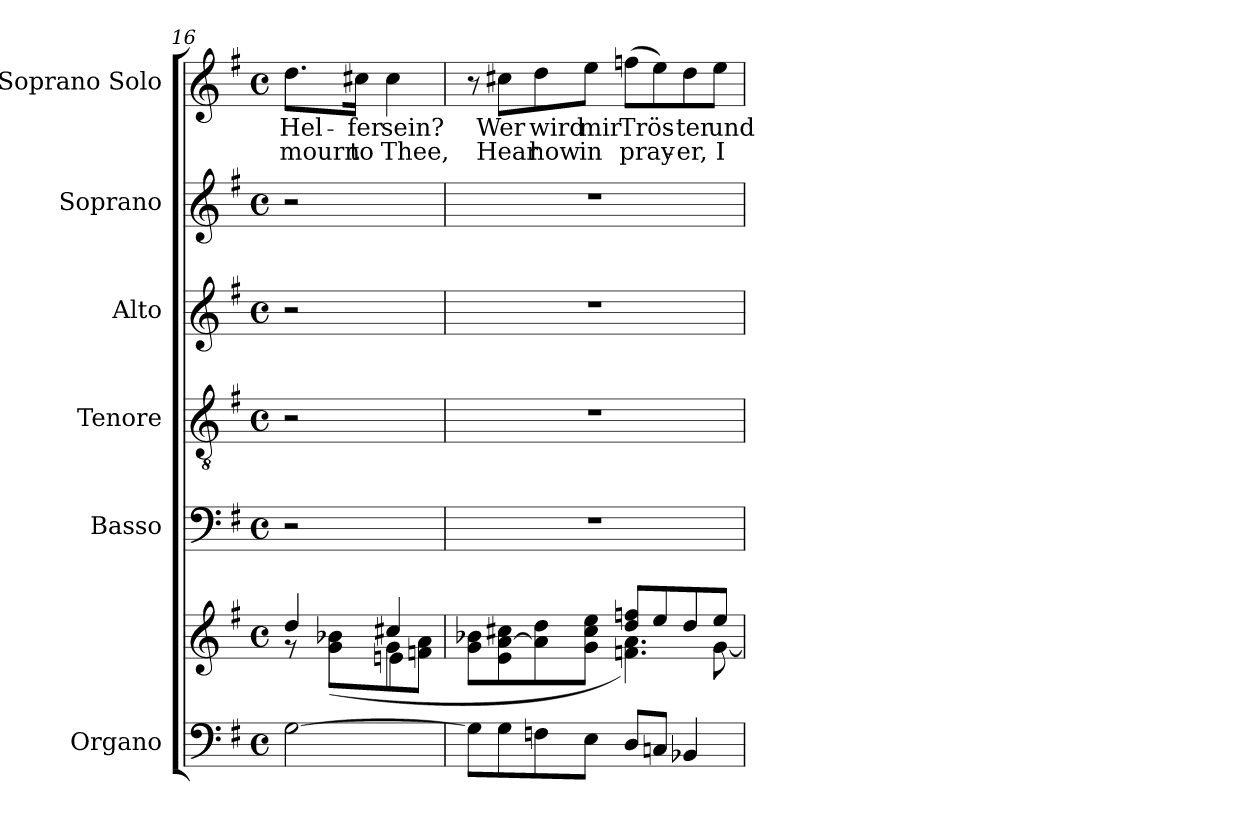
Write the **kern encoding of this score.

**kern	**kern	**kern	**kern	**kern	**kern	**kern	**text	**text
*part6	*part6	*part5	*part4	*part3	*part2	*part1	*part1	*part1
*staff7	*staff6	*staff5	*staff4	*staff3	*staff2	*staff1	*staff1	*staff1
*I"Organo	*	*I"Basso	*I"Tenore	*I"Alto	*I"Soprano	*I"Soprano Solo	*	*
!!LO:PB:g=z
*clefF4	*clefG2	*clefF4	*clefGv2	*clefG2	*clefG2	*clefG2	*	*
*k[f#]	*k[f#]	*k[f#]	*k[f#]	*k[f#]	*k[f#]	*k[f#]	*	*
*M4/4	*M4/4	*M4/4	*M4/4	*M4/4	*M4/4	*M4/4	*	*
*met(c)	*met(c)	*met(c)	*met(c)	*met(c)	*met(c)	*met(c)	*	*
=16X1	=16X1	=16X1	=16X1	=16X1	=16X1	=16X1	=16X1	=16X1
*	*^	*	*	*	*	*	*	*
*	*	*^	*	*	*	*	*	*	*
!	!	!	!	!	!	!	!	!	!LO:LY:b	!LO:LY:b
[2G\	4dd/	8r	4ryy	2r	2r	2r	2r	8.dd\L	Hel-	mourn
.	.	(<8g\ 8b-X\L	.	.	.	.	.	.	.	.
!	!	!	!	!	!	!	!	!	!LO:LY:b	!LO:LY:b
.	.	.	.	.	.	.	.	16cc#X\Jk	-fer	to
!	!	!	!	!	!	!	!	!	!LO:LY:b	!LO:LY:b
.	4cc#X/	8g\	4en\	.	.	.	.	4cc#\	sein?	Thee,
.	.	8fn\ 8a\J	.	.	.	.	.	.	.	.
*	*	*v	*v	*	*	*	*	*	*	*
=17	=17	=17	=17	=17	=17	=17	=17	=17	=17
8G\L]	2ryy	8g\ 8b-X\L	1r	1r	1r	1r	8r	.	.
!	!	!	!	!	!	!	!	!LO:LY:b	!LO:LY:b
8G\	.	8e\ [8a\ 8cc#X\	.	.	.	.	8cc#X\L	Wer	Hear
!	!	!	!	!	!	!	!	!LO:LY:b	!LO:LY:b
8Fn\	.	8a\] 8dd\	.	.	.	.	8dd\	wird	how
!	!	!	!	!	!	!	!	!LO:LY:b	!LO:LY:b
8E\J	.	8g\ 8cc#\ 8ee\J	.	.	.	.	8ee\J	mir	in
!	!	!	!	!	!	!	!	!LO:LY:b	!LO:LY:b
8D/L	8dd/ 8ffn/L	4.fn\ 4.a\)	.	.	.	.	(>8ffn\L	-Trös-	pray-
8Cn/J	8ee/	.	.	.	.	.	8ee\)	.	.
!	!	!	!	!	!	!	!	!LO:LY:b	!LO:LY:b
4BB-X/	8dd/	.	.	.	.	.	8dd\	-ter	-er,
!	!	!	!	!	!	!	!	!LO:LY:b	!LO:LY:b
.	8ee/J	[8g\	.	.	.	.	8ee\J	und	I
*	*v	*v	*	*	*	*	*	*	*
=	=	=	=	=	=	=	=	=
*-	*-	*-	*-	*-	*-	*-	*-	*-
